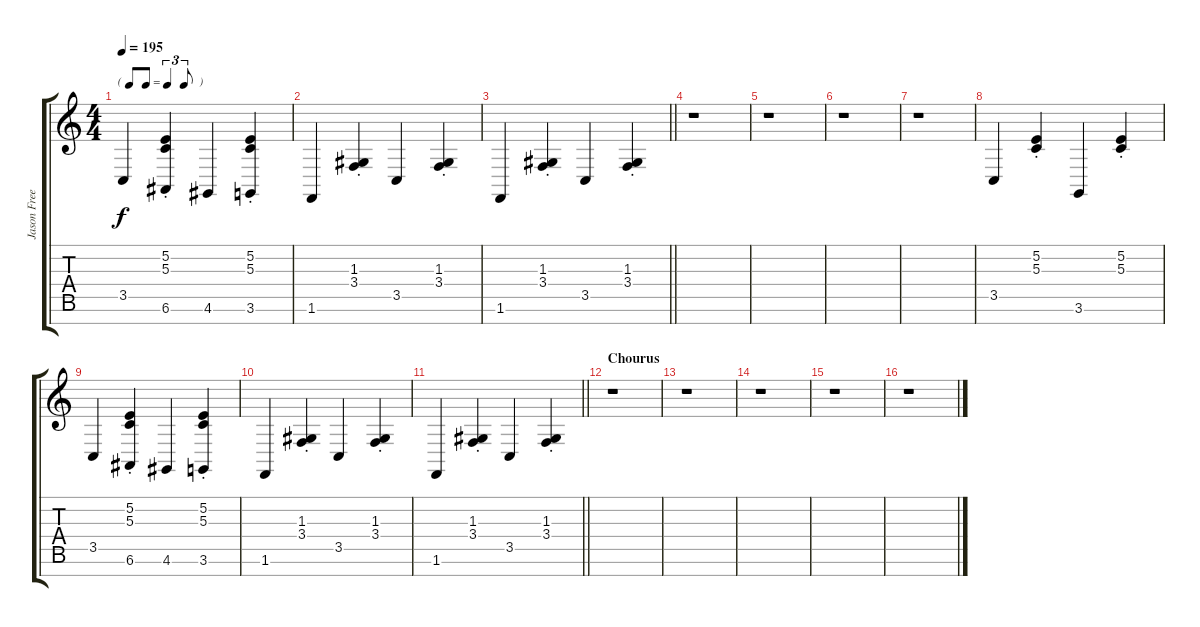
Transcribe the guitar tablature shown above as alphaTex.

\track ("Jason Freese" "Jason Free") {instrument brightacousticpiano}
\staff {score tabs}
\tuning (E4 B3 G3 D3 A2 E2 B1) {hide}
\ts (4 4)
\tf triplet8th
\tempo 195
\clef g2
\ks c
3.5.4{dy f} (5.2{st} 5.3{st} 6.6).4 4.6.4 (5.2{st} 5.3{st} 3.6).4 |
1.6.4 (1.3{st} 3.4{st}).4 3.5.4 (1.3{st} 3.4{st}).4 |
\barLineRight lightlight
1.6.4 (1.3{st} 3.4{st}).4 3.5.4 (1.3{st} 3.4{st}).4 |
r.1 |
r.1 |
r.1 |
r.1 |
3.5.4 (5.2{st} 5.3{st}).4 3.6.4 (5.2{st} 5.3{st}).4 |
3.5.4 (5.2{st} 5.3{st} 6.6).4 4.6.4 (5.2{st} 5.3{st} 3.6).4 |
1.6.4 (1.3{st} 3.4{st}).4 3.5.4 (1.3{st} 3.4{st}).4 |
\barLineRight lightlight
1.6.4 (1.3{st} 3.4{st}).4 3.5.4 (1.3{st} 3.4{st}).4 |
\section ("" "Chourus")
r.1 |
r.1 |
r.1 |
r.1 |
r.1
